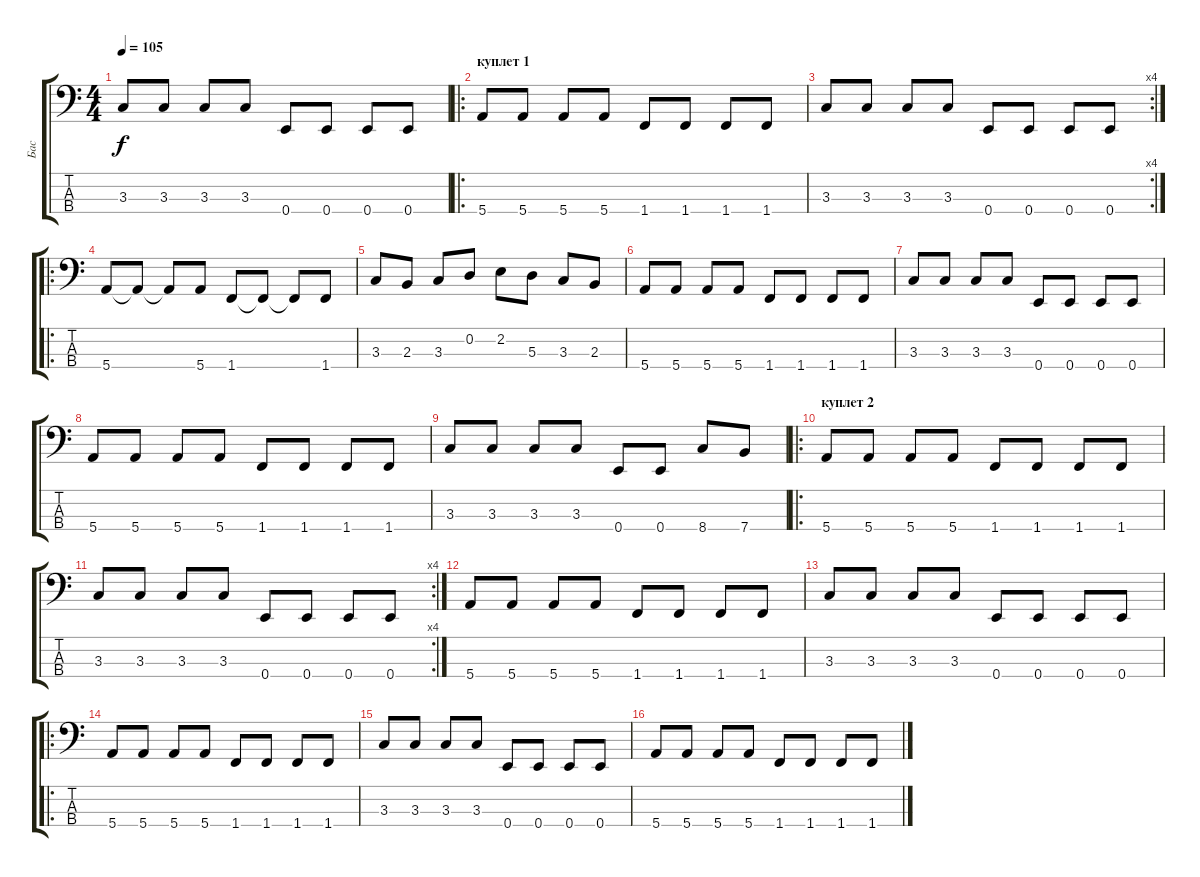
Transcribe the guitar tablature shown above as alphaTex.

\track ("Бас" "Бас") {instrument electricbassfinger}
\staff {score tabs}
\tuning (G2 D2 A1 E1) {hide}
\ts (4 4)
\tempo 105
\clef f4
\ks c
3.3.8{dy f} 3.3.8 3.3.8 3.3.8 0.4.8 0.4.8 0.4.8 0.4.8 |
\ro
\section ("" "куплет 1")
5.4.8 5.4.8 5.4.8 5.4.8 1.4.8 1.4.8 1.4.8 1.4.8 |
\rc 4
3.3.8 3.3.8 3.3.8 3.3.8 0.4.8 0.4.8 0.4.8 0.4.8 |
\ro
5.4.8 5.4{t}.8 5.4{t}.8 5.4.8 1.4.8 1.4{t}.8 1.4{t}.8 1.4.8 |
3.3.8 2.3.8 3.3.8 0.2.8 2.2.8 5.3.8 3.3.8 2.3.8 |
\section ("" " ")
5.4.8 5.4.8 5.4.8 5.4.8 1.4.8 1.4.8 1.4.8 1.4.8 |
3.3.8 3.3.8 3.3.8 3.3.8 0.4.8 0.4.8 0.4.8 0.4.8 |
5.4.8 5.4.8 5.4.8 5.4.8 1.4.8 1.4.8 1.4.8 1.4.8 |
3.3.8 3.3.8 3.3.8 3.3.8 0.4.8 0.4.8 8.4.8 7.4.8 |
\ro
\section ("" "куплет 2")
5.4.8 5.4.8 5.4.8 5.4.8 1.4.8 1.4.8 1.4.8 1.4.8 |
\rc 4
3.3.8 3.3.8 3.3.8 3.3.8 0.4.8 0.4.8 0.4.8 0.4.8 |
5.4.8 5.4.8 5.4.8 5.4.8 1.4.8 1.4.8 1.4.8 1.4.8 |
3.3.8 3.3.8 3.3.8 3.3.8 0.4.8 0.4.8 0.4.8 0.4.8 |
\ro
\section ("" "  ")
5.4.8 5.4.8 5.4.8 5.4.8 1.4.8 1.4.8 1.4.8 1.4.8 |
3.3.8 3.3.8 3.3.8 3.3.8 0.4.8 0.4.8 0.4.8 0.4.8 |
5.4.8 5.4.8 5.4.8 5.4.8 1.4.8 1.4.8 1.4.8 1.4.8
